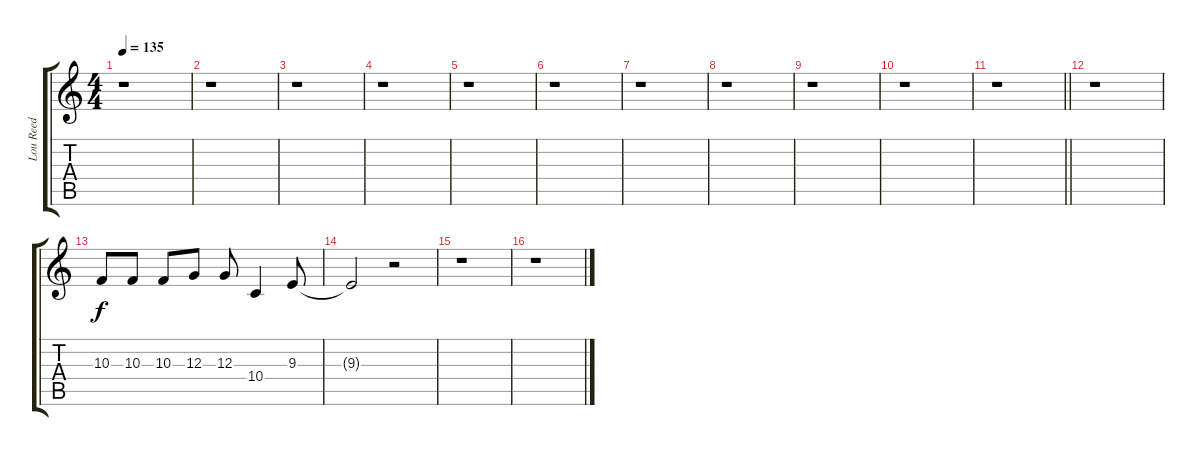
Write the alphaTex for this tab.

\track ("Lou Reed" "Lou Reed") {instrument recorder}
\staff {score tabs}
\tuning (E4 B3 G3 D3 A2 E2) {hide}
\ts (4 4)
\tempo 135
\clef g2
\ks c
r.1{dy f} |
r.1 |
r.1 |
r.1 |
r.1 |
r.1 |
r.1 |
r.1 |
r.1 |
r.1 |
\barLineRight lightlight
r.1 |
\section ("" "")
r.1 |
10.3.8 10.3.8 10.3.8 12.3.8 12.3.8 10.4.4 9.3.8 |
9.3{t}.2 r.2 |
r.1 |
r.1
